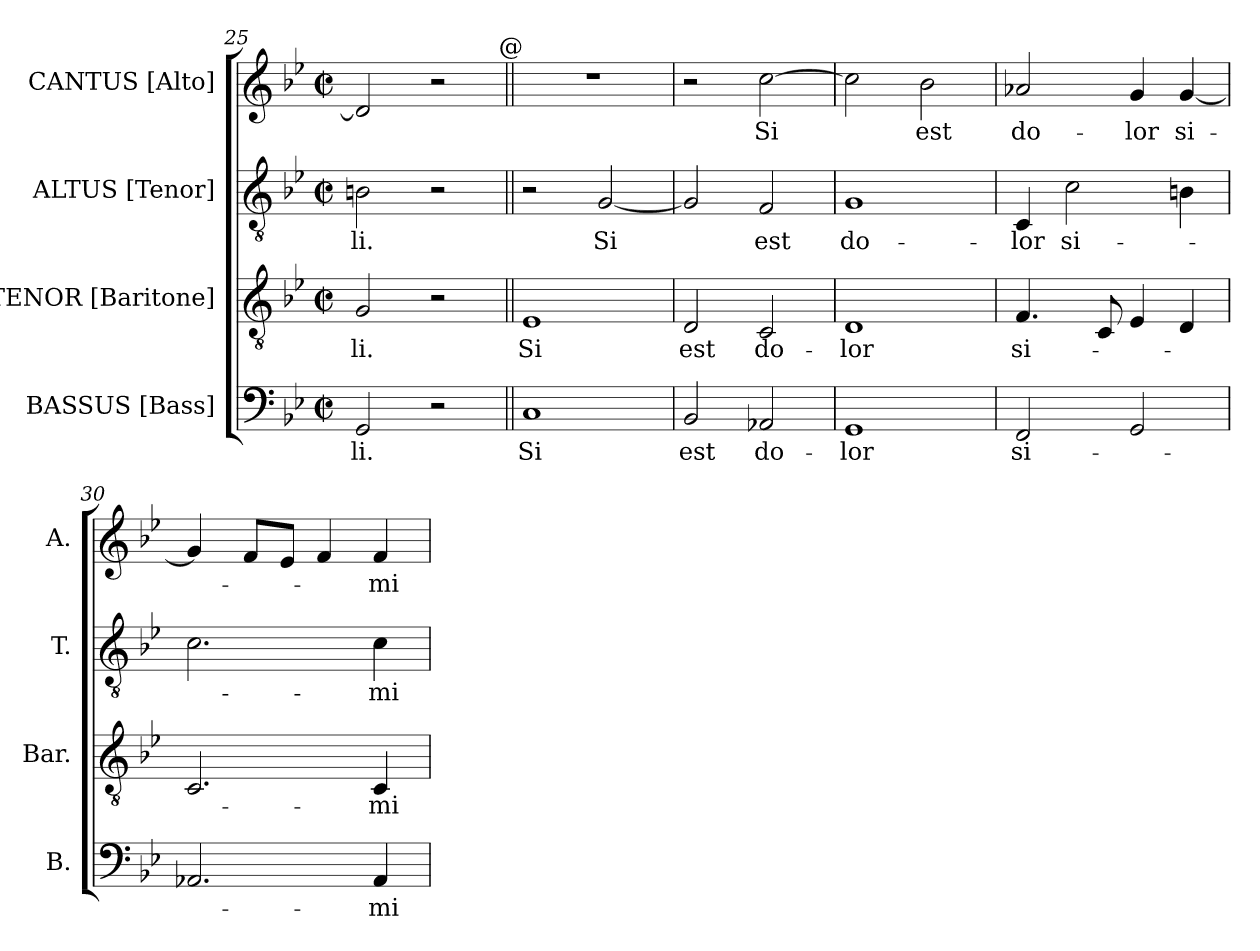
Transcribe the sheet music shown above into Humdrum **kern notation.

**kern	**text	**kern	**text	**kern	**text	**kern	**text
*part4	*part4	*part3	*part3	*part2	*part2	*part1	*part1
*staff4	*staff4	*staff3	*staff3	*staff2	*staff2	*staff1	*staff1
*I"BASSUS [Bass]	*	*I"TENOR [Baritone]	*	*I"ALTUS [Tenor]	*	*I"CANTUS [Alto]	*
*I'B.	*	*I'Bar.	*	*I'T.	*	*I'A.	*
*clefF4	*	*clefGv2	*	*clefGv2	*	*clefG2	*
*	*	*ITrd7c12	*	*ITrd7c12	*	*	*
*k[b-e-]	*	*k[b-e-]	*	*k[b-e-]	*	*k[b-e-]	*
*g:	*	*g:	*	*g:	*	*g:	*
*M2/2	*	*M2/2	*	*M2/2	*	*M2/2	*
*met(c|)	*	*met(c|)	*	*met(c|)	*	*met(c|)	*
=25	=25	=25	=25	=25	=25	=25	=25
!	!LO:LY:b:color=#000000	!	!	!	!	!	!
!	!	!	!LO:LY:b:color=#000000	!	!	!	!
!	!	!	!	!	!LO:LY:b:color=#000000	!	!
2GGi/	-li.	2GGi/	-li.	2BBni\	-li.	2di/]	.
2r	.	2r	.	2r	.	2r	.
!!LO:LB:g=z
=26||	=26||	=26||	=26||	=26||	=26||	=26||	=26||
!	!LO:LY:b:color=#000000	!	!	!	!	!	!
!	!	!	!	!	!	!LO:TX:a:rj:t=@	!
!	!	!	!LO:LY:b:color=#000000	!	!	!	!
1Ci	Si	1EE-i	Si	2r	.	1r	.
!	!	!	!	!	!LO:LY:b:color=#000000	!	!
.	.	.	.	[2GGi/	Si	.	.
=27	=27	=27	=27	=27	=27	=27	=27
!	!LO:LY:b:color=#000000	!	!	!	!	!	!
!	!	!	!LO:LY:b:color=#000000	!	!	!	!
2BB-i/	est	2DDi/	est	2GGi/]	.	2r	.
!	!LO:LY:b:color=#000000	!	!	!	!	!	!
!	!	!	!LO:LY:b:color=#000000	!	!	!	!
!	!	!	!	!	!LO:LY:b:color=#000000	!	!
!	!	!	!	!	!	!	!LO:LY:b:color=#000000
2AA-Xi/	do-	2CCi/	do-	2FFi/	est	[2cci\	Si
=28	=28	=28	=28	=28	=28	=28	=28
!	!LO:LY:b:color=#000000	!	!	!	!	!	!
!	!	!	!LO:LY:b:color=#000000	!	!	!	!
!	!	!	!	!	!LO:LY:b:color=#000000	!	!
1GGi	-lor	1DDi	-lor	1GGi	do-	2cci\]	.
!	!	!	!	!	!	!	!LO:LY:b:color=#000000
.	.	.	.	.	.	2b-i\	est
=29	=29	=29	=29	=29	=29	=29	=29
!	!LO:LY:b:color=#000000	!	!	!	!	!	!
!	!	!	!LO:LY:b:color=#000000	!	!	!	!
!	!	!	!	!	!LO:LY:b:color=#000000	!	!
!	!	!	!	!	!	!	!LO:LY:b:color=#000000
2FFi/	si-	4.FFi/	si-	4CCi/	-lor	2a-Xi/	do-
!	!	!	!	!	!LO:LY:b:color=#000000	!	!
.	.	.	.	2Ci\	si-	.	.
.	.	8CCi/	.	.	.	.	.
!	!	!	!	!	!	!	!LO:LY:b:color=#000000
2GGi/	.	4EE-i/	.	.	.	4gi/	-lor
!	!	!	!	!	!	!	!LO:LY:b:color=#000000
.	.	4DDi/	.	4BBni\	.	[4gi/	si-
=30	=30	=30	=30	=30	=30	=30	=30
2.AA-Xi/	.	2.CCi/	.	2.Ci\	.	4gi/]	.
.	.	.	.	.	.	8fi/L	.
.	.	.	.	.	.	8e-i/J	.
.	.	.	.	.	.	4fi/	.
!	!LO:LY:b:color=#000000	!	!	!	!	!	!
!	!	!	!LO:LY:b:color=#000000	!	!	!	!
!	!	!	!	!	!LO:LY:b:color=#000000	!	!
!	!	!	!	!	!	!	!LO:LY:b:color=#000000
4AA-i/	-mi-	4CCi/	-mi-	4Ci\	-mi-	4fi/	-mi-
=	=	=	=	=	=	=	=
*-	*-	*-	*-	*-	*-	*-	*-
